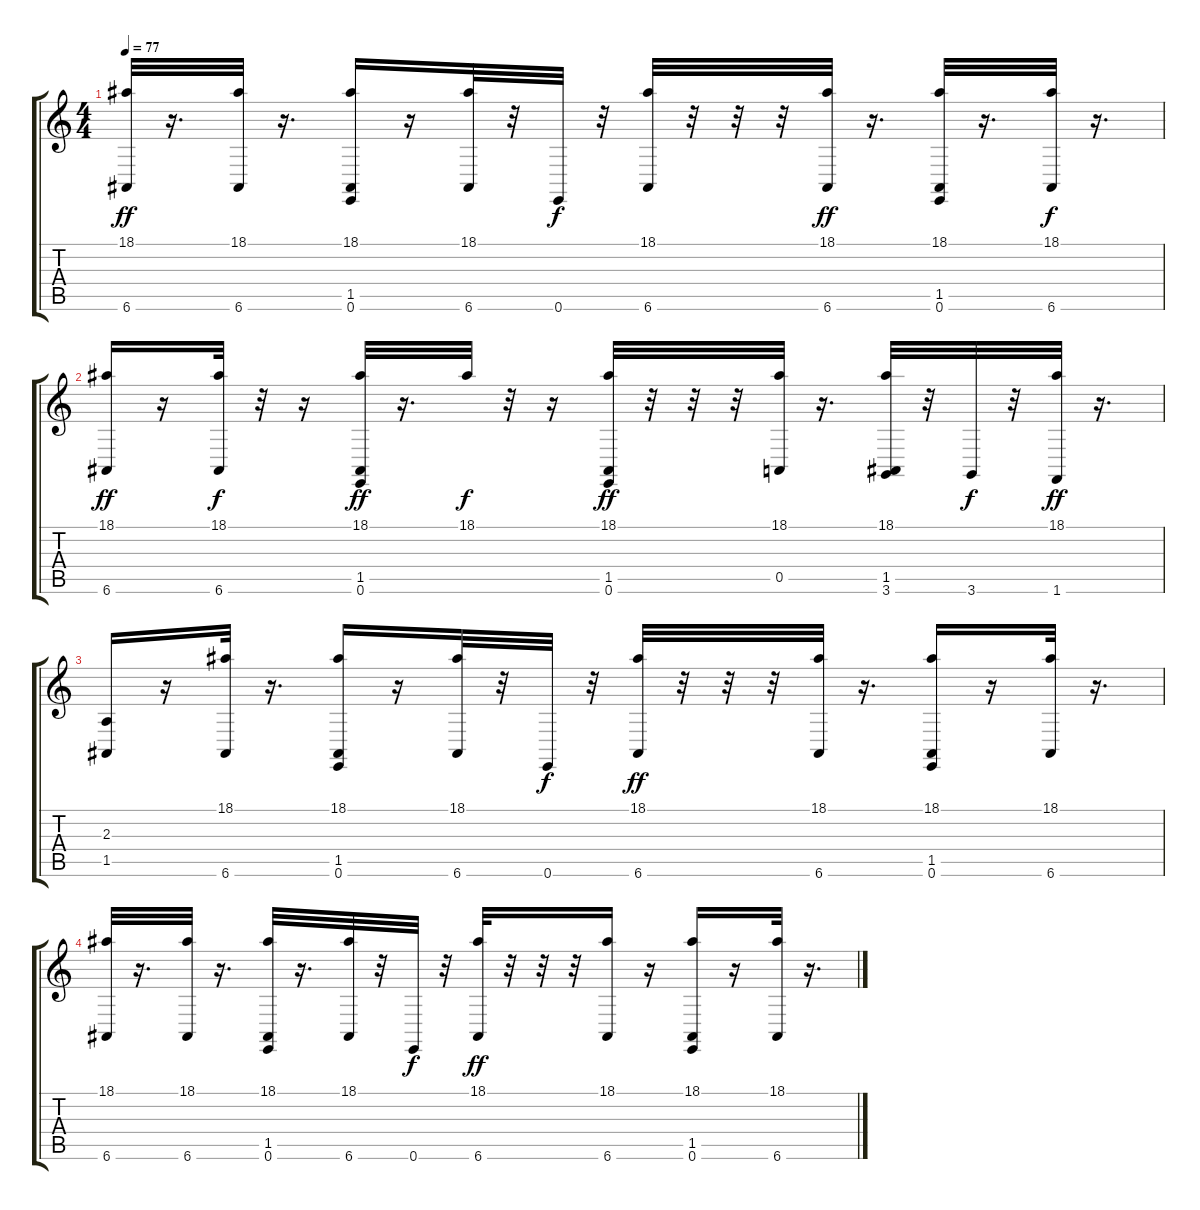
\track "" {instrument electricgrandpiano}
\staff {score tabs}
\tuning (E4 B3 G3 D3 A2 E2) {hide}
\ts (4 4)
\tempo 77
\clef g2
\ks c
(18.1 6.6).32{dy ff} r.16{d} (18.1 6.6).32 r.16{d} (18.1 1.5 0.6).16 r.16 (18.1 6.6).32 r.32 0.6.32{dy f} r.32 (18.1 6.6).32 r.32 r.32 r.32 (18.1 6.6).32{dy ff} r.16{d} (18.1 1.5 0.6).32 r.16{d} (18.1 6.6).32{dy f} r.16{d} |
(18.1 6.6).16{dy ff} r.16 (18.1 6.6).32{dy f} r.32 r.16 (18.1 1.5 0.6).32{dy ff} r.16{d} 18.1.32{dy f} r.32 r.16 (18.1 1.5 0.6).32{dy ff} r.32 r.32 r.32 (18.1 0.5).32 r.16{d} (18.1 1.5 3.6).32 r.32 3.6.32{dy f} r.32 (18.1 1.6).32{dy ff} r.16{d} |
(2.3 1.5).16 r.16 (18.1 6.6).32 r.16{d} (18.1 1.5 0.6).16 r.16 (18.1 6.6).32 r.32 0.6.32{dy f} r.32 (18.1 6.6).32{dy ff} r.32 r.32 r.32 (18.1 6.6).32 r.16{d} (18.1 1.5 0.6).16 r.16 (18.1 6.6).32 r.16{d} |
(18.1 6.6).32 r.16{d} (18.1 6.6).32 r.16{d} (18.1 1.5 0.6).32 r.16{d} (18.1 6.6).32 r.32 0.6.32{dy f} r.32 (18.1 6.6).32{dy ff} r.32 r.32 r.32 (18.1 6.6).16 r.16 (18.1 1.5 0.6).16 r.16 (18.1 6.6).32 r.16{d}
